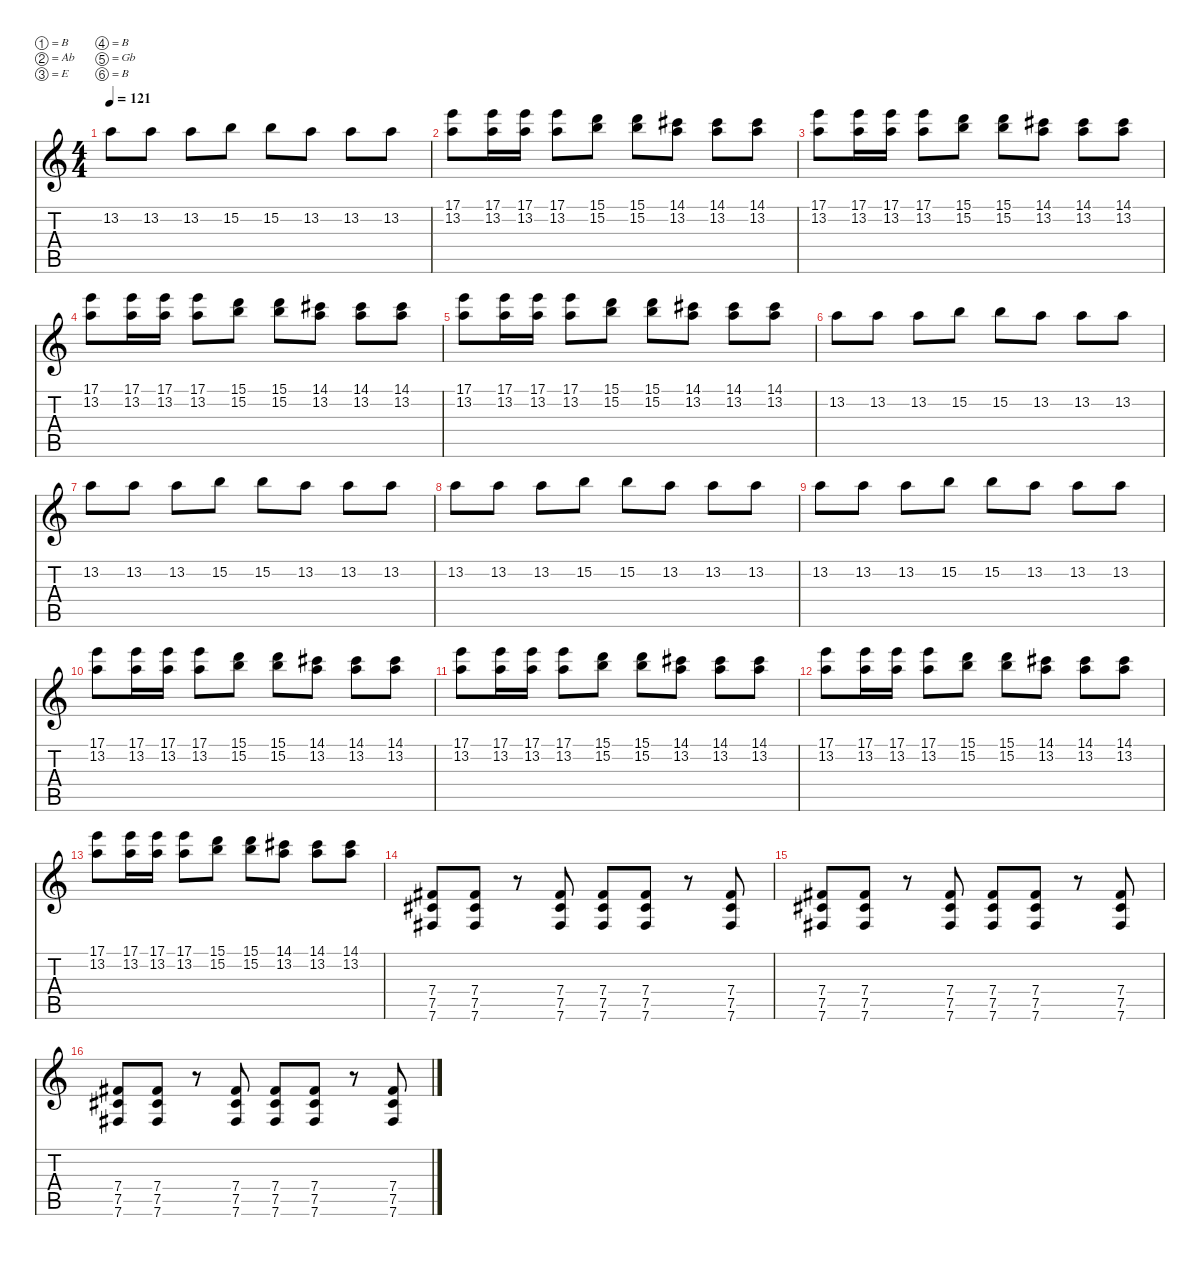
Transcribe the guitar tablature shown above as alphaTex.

\defaultSystemsLayout 4
\hideDynamics
\bracketExtendMode nobrackets
\singleTrackTrackNamePolicy hidden
\multiTrackTrackNamePolicy hidden
\firstSystemTrackNameMode fullname
\firstSystemTrackNameOrientation horizontal
\otherSystemsTrackNameOrientation horizontal
\track ("Guitar I [Aaron Turner]" "dist.guit.") {defaultSystemsLayout 16 instrument distortionguitar}
\staff {score tabs}
\tuning (B3 Ab3 E3 B2 Gb2 B1)
\ts (4 4)
\tempo 121
\clef g2
\ks c
13.2.8{dy f beam Down} 13.2.8{beam Down} 13.2.8{beam Down} 15.2.8{beam Down} 15.2.8{beam Down} 13.2.8{beam Down} 13.2.8{beam Down} 13.2.8{beam Down} |
(17.1 13.2).8{beam Down} (17.1 13.2).16{beam Down} (17.1 13.2).16{beam Down} (17.1 13.2).8{beam Down} (15.1 15.2).8{beam Down} (15.1 15.2).8{beam Down} (14.1{acc #} 13.2).8{beam Down} (14.1{acc #} 13.2).8{beam Down} (14.1{acc #} 13.2).8{beam Down} |
(17.1 13.2).8{beam Down} (17.1 13.2).16{beam Down} (17.1 13.2).16{beam Down} (17.1 13.2).8{beam Down} (15.1 15.2).8{beam Down} (15.1 15.2).8{beam Down} (14.1{acc #} 13.2).8{beam Down} (14.1{acc #} 13.2).8{beam Down} (14.1{acc #} 13.2).8{beam Down} |
(17.1 13.2).8{beam Down} (17.1 13.2).16{beam Down} (17.1 13.2).16{beam Down} (17.1 13.2).8{beam Down} (15.1 15.2).8{beam Down} (15.1 15.2).8{beam Down} (14.1{acc #} 13.2).8{beam Down} (14.1{acc #} 13.2).8{beam Down} (14.1{acc #} 13.2).8{beam Down} |
(17.1 13.2).8{beam Down} (17.1 13.2).16{beam Down} (17.1 13.2).16{beam Down} (17.1 13.2).8{beam Down} (15.1 15.2).8{beam Down} (15.1 15.2).8{beam Down} (14.1{acc #} 13.2).8{beam Down} (14.1{acc #} 13.2).8{beam Down} (14.1{acc #} 13.2).8{beam Down} |
13.2.8{beam Down} 13.2.8{beam Down} 13.2.8{beam Down} 15.2.8{beam Down} 15.2.8{beam Down} 13.2.8{beam Down} 13.2.8{beam Down} 13.2.8{beam Down} |
13.2.8{beam Down} 13.2.8{beam Down} 13.2.8{beam Down} 15.2.8{beam Down} 15.2.8{beam Down} 13.2.8{beam Down} 13.2.8{beam Down} 13.2.8{beam Down} |
13.2.8{beam Down} 13.2.8{beam Down} 13.2.8{beam Down} 15.2.8{beam Down} 15.2.8{beam Down} 13.2.8{beam Down} 13.2.8{beam Down} 13.2.8{beam Down} |
13.2.8{beam Down} 13.2.8{beam Down} 13.2.8{beam Down} 15.2.8{beam Down} 15.2.8{beam Down} 13.2.8{beam Down} 13.2.8{beam Down} 13.2.8{beam Down} |
(17.1 13.2).8{beam Down} (17.1 13.2).16{beam Down} (17.1 13.2).16{beam Down} (17.1 13.2).8{beam Down} (15.1 15.2).8{beam Down} (15.1 15.2).8{beam Down} (14.1{acc #} 13.2).8{beam Down} (14.1{acc #} 13.2).8{beam Down} (14.1{acc #} 13.2).8{beam Down} |
(17.1 13.2).8{beam Down} (17.1 13.2).16{beam Down} (17.1 13.2).16{beam Down} (17.1 13.2).8{beam Down} (15.1 15.2).8{beam Down} (15.1 15.2).8{beam Down} (14.1{acc #} 13.2).8{beam Down} (14.1{acc #} 13.2).8{beam Down} (14.1{acc #} 13.2).8{beam Down} |
(17.1 13.2).8{beam Down} (17.1 13.2).16{beam Down} (17.1 13.2).16{beam Down} (17.1 13.2).8{beam Down} (15.1 15.2).8{beam Down} (15.1 15.2).8{beam Down} (14.1{acc #} 13.2).8{beam Down} (14.1{acc #} 13.2).8{beam Down} (14.1{acc #} 13.2).8{beam Down} |
(17.1 13.2).8{beam Down} (17.1 13.2).16{beam Down} (17.1 13.2).16{beam Down} (17.1 13.2).8{beam Down} (15.1 15.2).8{beam Down} (15.1 15.2).8{beam Down} (14.1{acc #} 13.2).8{beam Down} (14.1{acc #} 13.2).8{beam Down} (14.1{acc #} 13.2).8{beam Down} |
(7.4{acc #} 7.5{acc #} 7.6{acc #}).8{beam Up} (7.4{acc #} 7.5{acc #} 7.6{acc #}).8{beam Up} r.8{beam Up} (7.4{acc #} 7.5{acc #} 7.6{acc #}).8{beam Up} (7.4{acc #} 7.5{acc #} 7.6{acc #}).8{beam Up} (7.4{acc #} 7.5{acc #} 7.6{acc #}).8{beam Up} r.8{beam Up} (7.4{acc #} 7.5{acc #} 7.6{acc #}).8{beam Up} |
(7.4{acc #} 7.5{acc #} 7.6{acc #}).8{beam Up} (7.4{acc #} 7.5{acc #} 7.6{acc #}).8{beam Up} r.8{beam Up} (7.4{acc #} 7.5{acc #} 7.6{acc #}).8{beam Up} (7.4{acc #} 7.5{acc #} 7.6{acc #}).8{beam Up} (7.4{acc #} 7.5{acc #} 7.6{acc #}).8{beam Up} r.8{beam Up} (7.4{acc #} 7.5{acc #} 7.6{acc #}).8{beam Up} |
(7.4{acc #} 7.5{acc #} 7.6{acc #}).8{beam Up} (7.4{acc #} 7.5{acc #} 7.6{acc #}).8{beam Up} r.8{beam Up} (7.4{acc #} 7.5{acc #} 7.6{acc #}).8{beam Up} (7.4{acc #} 7.5{acc #} 7.6{acc #}).8{beam Up} (7.4{acc #} 7.5{acc #} 7.6{acc #}).8{beam Up} r.8{beam Up} (7.4{acc #} 7.5{acc #} 7.6{acc #}).8{beam Up}
